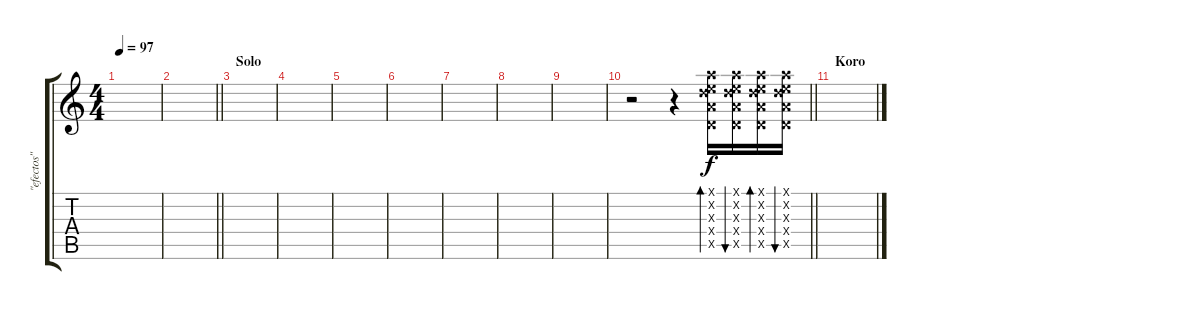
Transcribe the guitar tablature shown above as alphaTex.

\track ("\"efectos\"" "\"efectos\"") {instrument distortionguitar}
\staff {score tabs}
\tuning (E4 B3 G3 D3 A2 E2) {hide}
\ts (4 4)
\tempo 97
\clef g2
\ks c
|
\barLineRight lightlight
|
\section ("" "Solo")
|
|
|
|
|
|
|
\barLineRight lightlight
r.2 r.4 (5.1{x} 5.2{x} 7.3{x} 7.4{x} 5.5{x}).16{bd 60 instrument distortionguitar} (5.1{x} 5.2{x} 7.3{x} 7.4{x} 5.5{x}).16{bu 60} (5.1{x} 5.2{x} 7.3{x} 7.4{x} 5.5{x}).16{bd 60} (5.1{x} 5.2{x} 7.3{x} 7.4{x} 5.5{x}).16{bu 60} |
\section ("" "Koro")
